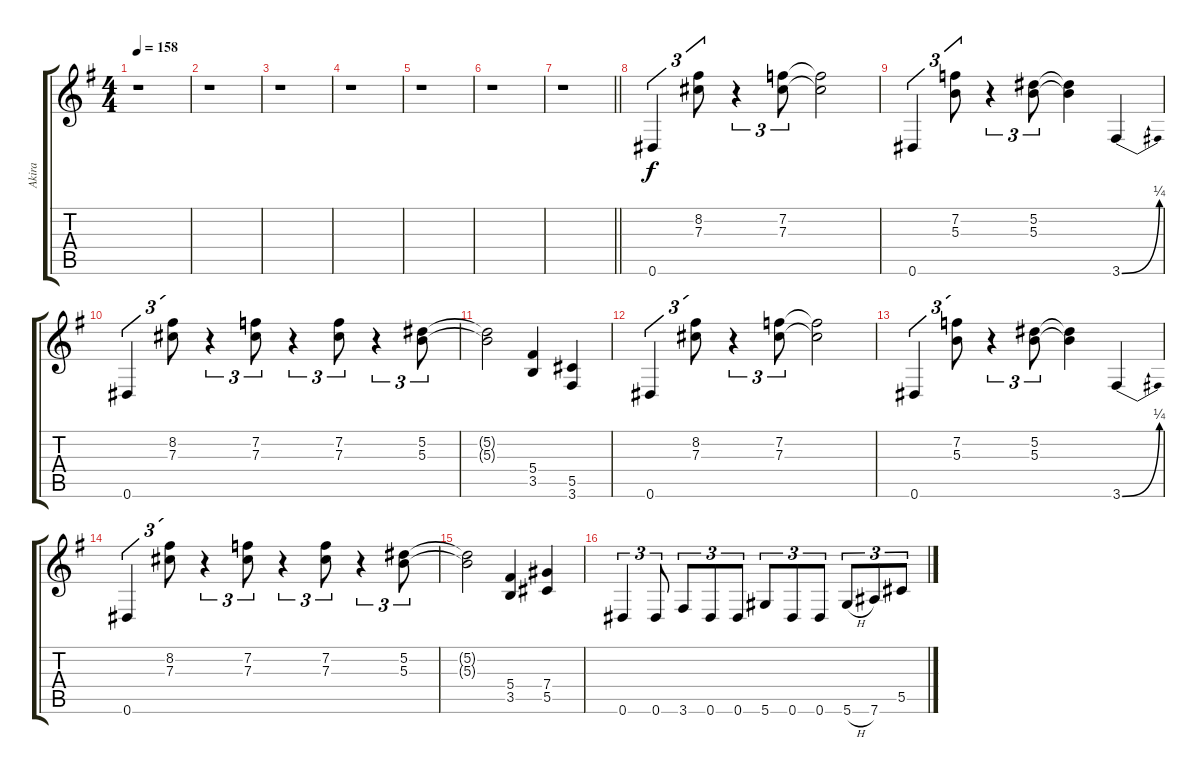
\track ("Akira" "Akira") {instrument distortionguitar}
\staff {score tabs}
\tuning (Eb4 Bb3 Gb3 Db3 Ab2 Eb2) {hide}
\ts (4 4)
\tempo 158
\clef g2
\ks g
r.1{dy f instrument distortionguitar} |
r.1 |
r.1 |
r.1 |
r.1 |
r.1 |
\barLineRight lightlight
r.1 |
0.6.4{tu (3 2)} (8.2 7.3).8{tu (3 2)} r.4{tu (3 2)} (7.2 7.3).8{tu (3 2)} (7.2{t} 7.3{t}).2 |
0.6.4{tu (3 2)} (7.2 5.3).8{tu (3 2)} r.4{tu (3 2)} (5.2 5.3).8{tu (3 2)} (5.2{t} 5.3{t}).4 3.6{be (bend 0 0 60 1)}.4 |
0.6.4{tu (3 2)} (8.2 7.3).8{tu (3 2)} r.4{tu (3 2)} (7.2 7.3).8{tu (3 2)} r.4{tu (3 2)} (7.2 7.3).8{tu (3 2)} r.4{tu (3 2)} (5.2 5.3).8{tu (3 2)} |
(5.2{t} 5.3{t}).2 (5.4 3.5).4 (5.5 3.6).4 |
0.6.4{tu (3 2)} (8.2 7.3).8{tu (3 2)} r.4{tu (3 2)} (7.2 7.3).8{tu (3 2)} (7.2{t} 7.3{t}).2 |
0.6.4{tu (3 2)} (7.2 5.3).8{tu (3 2)} r.4{tu (3 2)} (5.2 5.3).8{tu (3 2)} (5.2{t} 5.3{t}).4 3.6{be (bend 0 0 60 1)}.4 |
0.6.4{tu (3 2)} (8.2 7.3).8{tu (3 2)} r.4{tu (3 2)} (7.2 7.3).8{tu (3 2)} r.4{tu (3 2)} (7.2 7.3).8{tu (3 2)} r.4{tu (3 2)} (5.2 5.3).8{tu (3 2)} |
(5.2{t} 5.3{t}).2 (5.4 3.5).4 (7.4 5.5).4 |
0.6.4{tu (3 2)} 0.6.8{tu (3 2)} 3.6.8{tu (3 2)} 0.6.8{tu (3 2)} 0.6.8{tu (3 2)} 5.6.8{tu (3 2)} 0.6.8{tu (3 2)} 0.6.8{tu (3 2)} 5.6{h}.8{tu (3 2)} 7.6.8{tu (3 2)} 5.5.8{tu (3 2)}
